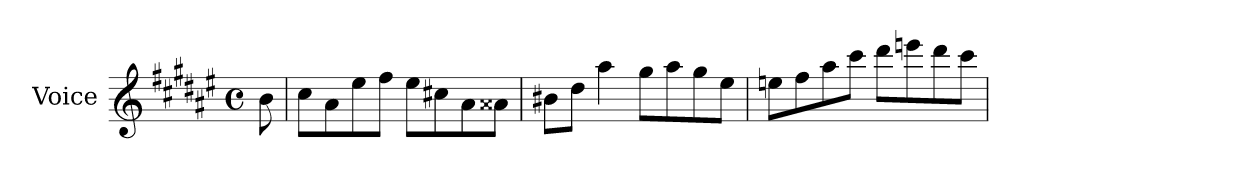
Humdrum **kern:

**kern
*part1
*staff1
*I"Voice
*I'Voice
*clefG2
*k[f#c#g#d#a#e#]
*M4/4
*met(c)
=
8b\
=1
8cc#\L
8a#\
8ee#\
8ff#\J
8ee#\L
8cc#X\
8a#\
8a##X\J
=2
8b#X\L
8dd#\J
4aa#\
8gg#\L
8aa#\
8gg#\
8ee#\J
=3
8een\L
8ff#\
8aa#\
8ccc#\J
8ddd#\L
8eeen\
8ddd#\
8ccc#\J
=
*-
